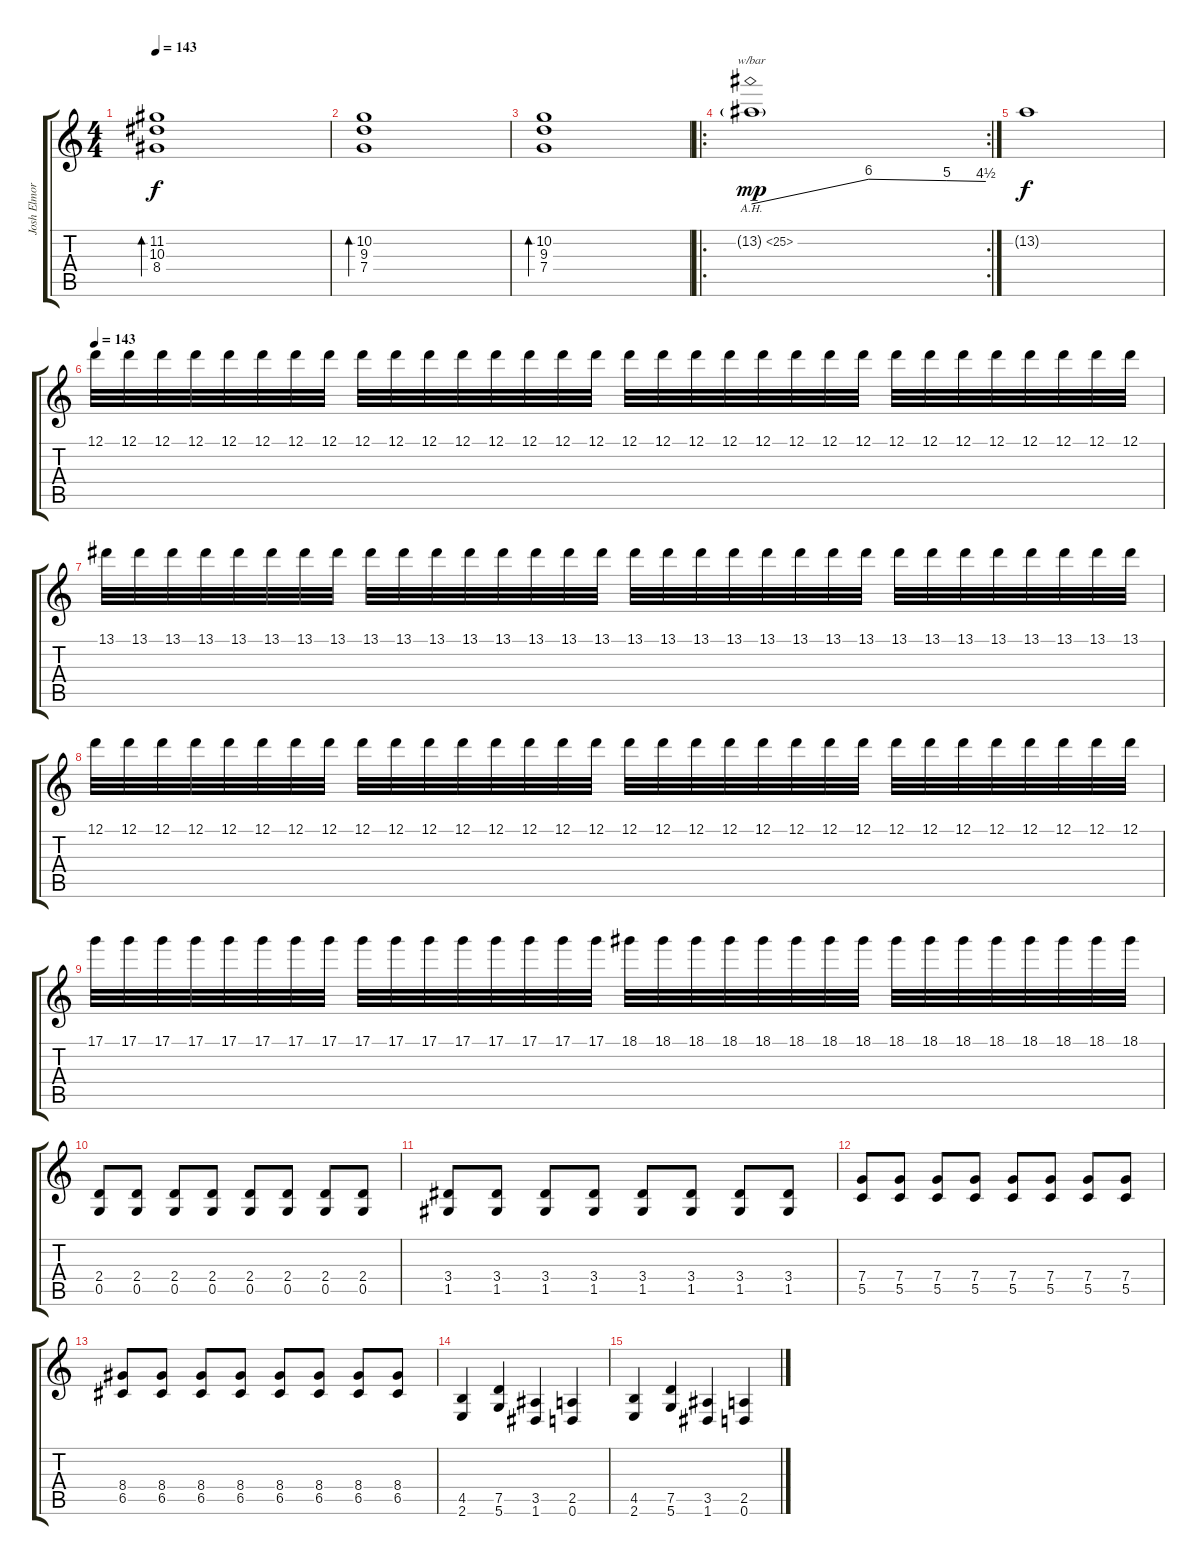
\track ("Josh Elmore" "Josh Elmor") {instrument distortionguitar}
\staff {score tabs}
\tuning (D4 A3 F3 C3 G2 D2) {hide}
\ts (4 4)
\tempo 143
\clef g2
\ks c
(11.2 10.3 8.4).1{bd 480 dy f} |
(10.2 9.3 7.4).1{bd 480} |
(10.2 9.3 7.4).1{bd 480} |
\ro
\rc 2
13.2{ah 12 g}.1{tbe (custom default 0 0 30 24 50 20 60 18) dy mp} |
13.2{t}.1{dy f} |
\tempo 143
12.1.32{volume 14} 12.1.32 12.1.32 12.1.32 12.1.32 12.1.32 12.1.32 12.1.32 12.1.32 12.1.32 12.1.32 12.1.32 12.1.32 12.1.32 12.1.32 12.1.32 12.1.32 12.1.32 12.1.32 12.1.32 12.1.32 12.1.32 12.1.32 12.1.32 12.1.32 12.1.32 12.1.32 12.1.32 12.1.32 12.1.32 12.1.32 12.1.32 |
13.1.32 13.1.32 13.1.32 13.1.32 13.1.32 13.1.32 13.1.32 13.1.32 13.1.32 13.1.32 13.1.32 13.1.32 13.1.32 13.1.32 13.1.32 13.1.32 13.1.32 13.1.32 13.1.32 13.1.32 13.1.32 13.1.32 13.1.32 13.1.32 13.1.32 13.1.32 13.1.32 13.1.32 13.1.32 13.1.32 13.1.32 13.1.32 |
12.1.32 12.1.32 12.1.32 12.1.32 12.1.32 12.1.32 12.1.32 12.1.32 12.1.32 12.1.32 12.1.32 12.1.32 12.1.32 12.1.32 12.1.32 12.1.32 12.1.32 12.1.32 12.1.32 12.1.32 12.1.32 12.1.32 12.1.32 12.1.32 12.1.32 12.1.32 12.1.32 12.1.32 12.1.32 12.1.32 12.1.32 12.1.32 |
17.1.32 17.1.32 17.1.32 17.1.32 17.1.32 17.1.32 17.1.32 17.1.32 17.1.32 17.1.32 17.1.32 17.1.32 17.1.32 17.1.32 17.1.32 17.1.32 18.1.32 18.1.32 18.1.32 18.1.32 18.1.32 18.1.32 18.1.32 18.1.32 18.1.32 18.1.32 18.1.32 18.1.32 18.1.32 18.1.32 18.1.32 18.1.32 |
(2.4 0.5).8 (2.4 0.5).8 (2.4 0.5).8 (2.4 0.5).8 (2.4 0.5).8 (2.4 0.5).8 (2.4 0.5).8 (2.4 0.5).8 |
(3.4 1.5).8 (3.4 1.5).8 (3.4 1.5).8 (3.4 1.5).8 (3.4 1.5).8 (3.4 1.5).8 (3.4 1.5).8 (3.4 1.5).8 |
(7.4 5.5).8 (7.4 5.5).8 (7.4 5.5).8 (7.4 5.5).8 (7.4 5.5).8 (7.4 5.5).8 (7.4 5.5).8 (7.4 5.5).8 |
(8.4 6.5).8 (8.4 6.5).8 (8.4 6.5).8 (8.4 6.5).8 (8.4 6.5).8 (8.4 6.5).8 (8.4 6.5).8 (8.4 6.5).8 |
(4.5 2.6).4 (7.5 5.6).4 (3.5 1.6).4 (2.5 0.6).4 |
(4.5 2.6).4 (7.5 5.6).4 (3.5 1.6).4 (2.5 0.6).4
